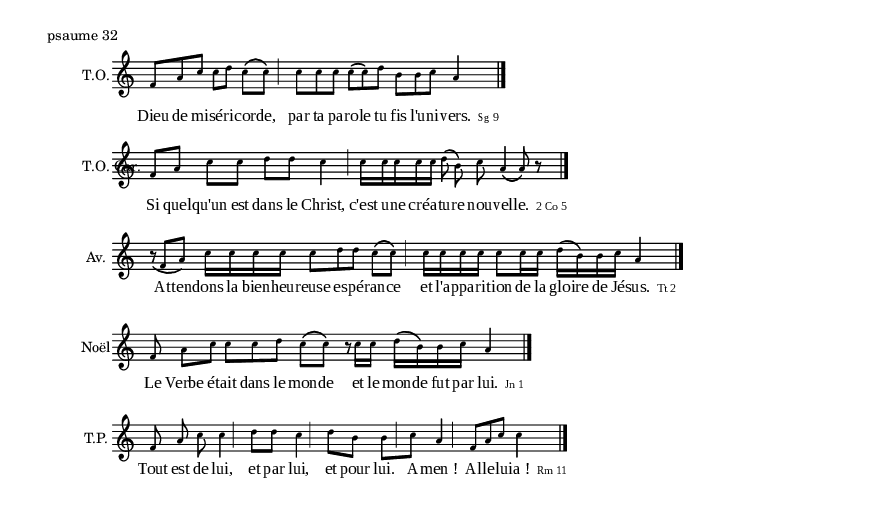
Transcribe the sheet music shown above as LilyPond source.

\version "2.10.0"
\include "definitions.ly"
\markup { psaume 32}

\relative a' { 
	\new Staff {
		\cadenzaOn
		\set Staff.instrumentName = \markup{ \center-align {  T.O. } }
		
		\times 2/3 { f8[ a c] }  
		c[ d]
		c[\( c\)] \cesure \pespace
		\times 2/3 { c[ c c] }
		\times 2/3 { c[\( c\) d] }
		\times 2/3 { b[ b c] }  a4
		\endBar
	}
	\addlyrics {
		Dieu de mi -- sé -- ri -- cor -- de, par ta pa -- ro -- le tu fis l'u -- ni -- vers.
		\markup { \citation #"Sg 9" } 
	}
}

\relative a' { 
	\new Staff {
		\cadenzaOn
		\set Staff.instrumentName = \markup{ \center-align { T.O. Car. } }
		f8[ a]
		c[ c]
		d[ d]
		c4
		\cesure
		\times 2/5 { c16[ c c c c] }
		\times 2/3 { d8\( b\) c }
		a4\( a8\) r
		\endBar
	}
	\addlyrics {
		Si quel -- qu'un est dans le Christ, c'est u -- ne cré -- a -- tu -- re nou -- vel -- le.
		\markup { \citation #"2 Co 5" } 
	}
} 
\relative a' { 
	\new Staff {
		\cadenzaOn
		\set Staff.instrumentName = \markup{ \center-align { Av. } }
		\times 2/3 { r8_\( f[ a]\) } c16[ c c c] \times 2/3 { c8[ d d] } c[\( c\)] \cesure \pespace
c16[ c c c] c8[ c16 c] d16[\( b\) b c] a4
		\endBar
	}
	\addlyrics {
		At -- ten -- dons la bien -- heu -- reuse es -- pé -- ran -- ce et l'a -- ppa -- ri -- tion de la glo -- ire de Jé -- sus.
		\markup { \citation #"Tt 2" } 
	}
}

\relative a' { 
	\new Staff {
		\cadenzaOn
		\set Staff.instrumentName = \markup{ \center-align { Noël} }
		f8		
		a8[ c]
		\times 2/3 { c8[ c d] }
		c8[\( c\)]  \espace
		r8 c16[ c]
		d16[\( b\) b c] a4
		\endBar
	}
	\addlyrics {
		Le Verbe ét -- ait dans le mon -- de et le mon -- de fut par lui.
		\markup { \citation #"Jn 1" } 
	}
}


\relative a' { 
	\new Staff {
		\cadenzaOn
		\set Staff.instrumentName = \markup{ \center-align { T.P.} }
		\times 2/3 { f8 a c }
		c4
		\cesure \pespace
		d8[ d]
		c4
		\cesure \pespace
		d8[ b]
		b[ \cesure \pespace c]
		a4
\cesure \pespace \times 2/3 {f8[ a c]} c4
		\endBar
	}
	\addlyrics {
		Tout est de lui, et par lui, et pour lui. A -- "men !"  "Al" -- le -- lu -- "ia !"
		\markup { \citation #"Rm 11" } 
	}
}

